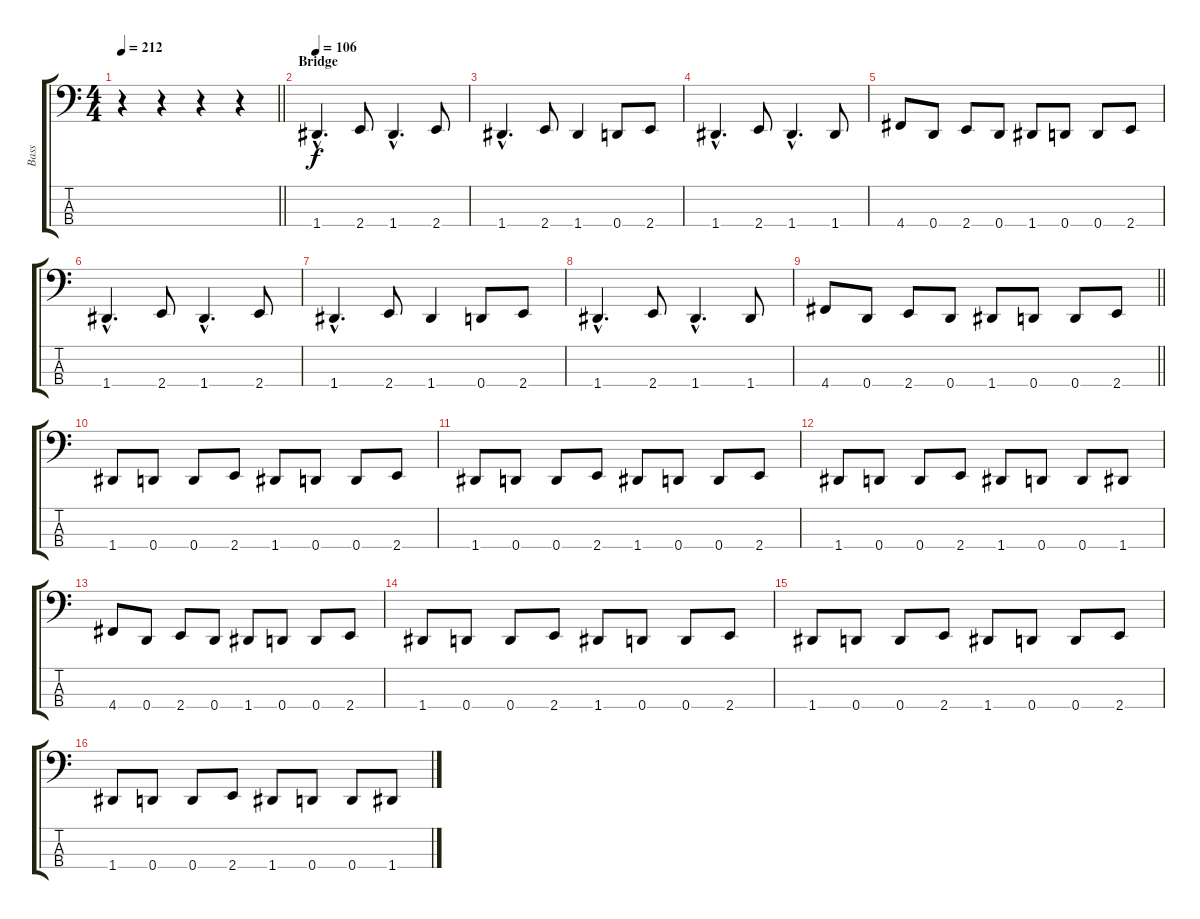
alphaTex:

\track ("Bass" "Bass") {instrument electricbasspick}
\staff {score tabs}
\tuning (F2 C2 G1 D1) {hide}
\ts (4 4)
\tempo 212
\clef f4
\barLineRight lightlight
\ks c
r.4{dy f} r.4 r.4 r.4 |
\section ("" "Bridge")
\tempo 106
1.4{hac}.4{d} 2.4.8 1.4{hac}.4{d} 2.4.8 |
1.4{hac}.4{d} 2.4.8 1.4.4 0.4.8 2.4.8 |
1.4{hac}.4{d} 2.4.8 1.4{hac}.4{d} 1.4.8 |
4.4.8 0.4.8 2.4.8 0.4.8 1.4.8 0.4.8 0.4.8 2.4.8 |
1.4{hac}.4{d} 2.4.8 1.4{hac}.4{d} 2.4.8 |
1.4{hac}.4{d} 2.4.8 1.4.4 0.4.8 2.4.8 |
1.4{hac}.4{d} 2.4.8 1.4{hac}.4{d} 1.4.8 |
\barLineRight lightlight
4.4.8 0.4.8 2.4.8 0.4.8 1.4.8 0.4.8 0.4.8 2.4.8 |
\section ("" "")
1.4.8 0.4.8 0.4.8 2.4.8 1.4.8 0.4.8 0.4.8 2.4.8 |
1.4.8 0.4.8 0.4.8 2.4.8 1.4.8 0.4.8 0.4.8 2.4.8 |
1.4.8 0.4.8 0.4.8 2.4.8 1.4.8 0.4.8 0.4.8 1.4.8 |
4.4.8 0.4.8 2.4.8 0.4.8 1.4.8 0.4.8 0.4.8 2.4.8 |
1.4.8 0.4.8 0.4.8 2.4.8 1.4.8 0.4.8 0.4.8 2.4.8 |
1.4.8 0.4.8 0.4.8 2.4.8 1.4.8 0.4.8 0.4.8 2.4.8 |
1.4.8 0.4.8 0.4.8 2.4.8 1.4.8 0.4.8 0.4.8 1.4.8
